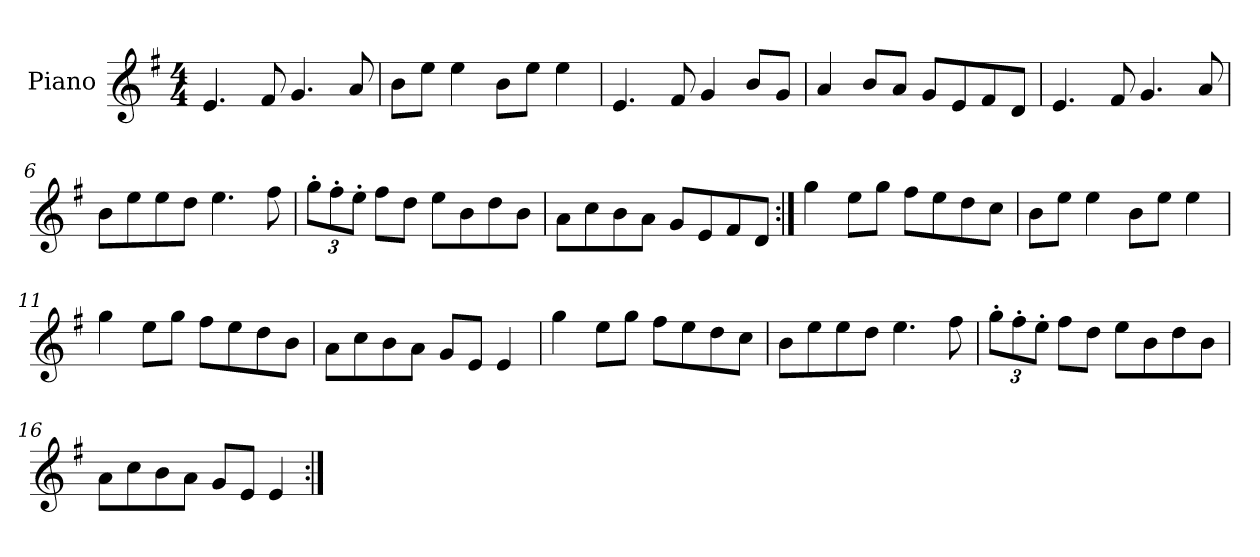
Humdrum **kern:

**kern
*part1
*staff1
*I"Piano
*I'Pno
*clefG2
*k[f#]
*e:
*M4/4
=1
4.e/
8f#/
4.g/
8a/
=2
8b\L
8ee\J
4ee\
8b\L
8ee\J
4ee\
=3
4.e/
8f#/
4g/
8b/L
8g/J
=4
4a/
8b/L
8a/J
8g/L
8e/
8f#/
8d/J
=5
4.e/
8f#/
4.g/
8a/
!!LO:LB:g=z
=6
8b\L
8ee\
8ee\
8dd\J
4.ee\
8ff#\
=7
12gg'\L
12ff#'\
12ee'\J
8ff#\L
8dd\J
8ee\L
8b\
8dd\
8b\J
=8
8a\L
8cc\
8b\
8a\J
8g/L
8e/
8f#/
8d/J
=9:|!
4gg\
8ee\L
8gg\J
8ff#\L
8ee\
8dd\
8cc\J
!!LO:LB:g=z
=10
8b\L
8ee\J
4ee\
8b\L
8ee\J
4ee\
=11
4gg\
8ee\L
8gg\J
8ff#\L
8ee\
8dd\
8b\J
=12
8a\L
8cc\
8b\
8a\J
8g/L
8e/J
4e/
=13
4gg\
8ee\L
8gg\J
8ff#\L
8ee\
8dd\
8cc\J
=14
8b\L
8ee\
8ee\
8dd\J
4.ee\
8ff#\
!!LO:LB:g=z
=15
12gg'\L
12ff#'\
12ee'\J
8ff#\L
8dd\J
8ee\L
8b\
8dd\
8b\J
=16
8a\L
8cc\
8b\
8a\J
8g/L
8e/J
4e/
=:|!
*-
